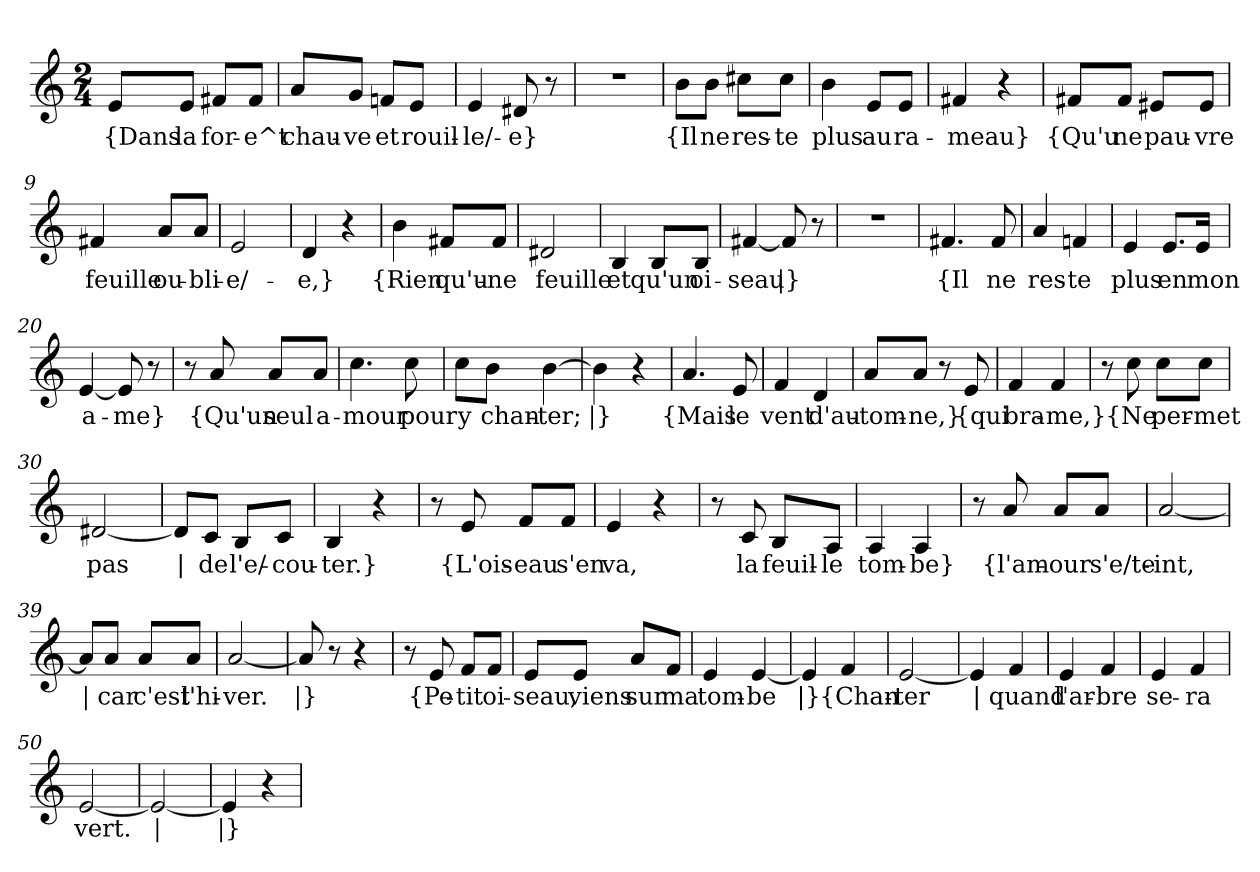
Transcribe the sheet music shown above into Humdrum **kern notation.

**kern	**text
*part1	*part1
*staff1	*staff1
*clefG2	*
*k[]	*
*M2/4	*
=1	=1
!	!LO:LY:b
8e/L	{Dans
!	!LO:LY:b
8e/J	la
!	!LO:LY:b
8f#X/L	for-
!	!LO:LY:b
8f#/J	-e^t
=2	=2
!	!LO:LY:b
8a/L	chau-
!	!LO:LY:b
8g/J	-ve
!	!LO:LY:b
8fn/L	et
!	!LO:LY:b
8e/J	rouil-
=3	=3
!	!LO:LY:b
4e/	-le/-
!	!LO:LY:b
8d#X/	-e}
8r	.
=4	=4
2r	.
=5	=5
!	!LO:LY:b
8b\L	{Il
!	!LO:LY:b
8b\J	ne
!	!LO:LY:b
8cc#X\L	res-
!	!LO:LY:b
8cc#\J	-te
=6	=6
!	!LO:LY:b
4b\	plus
!	!LO:LY:b
8e/L	au
!	!LO:LY:b
8e/J	ra-
=7	=7
!	!LO:LY:b
4f#X/	-meau}
4r	.
!!LO:LB:g=z
=8	=8
!	!LO:LY:b
8f#X/L	{Qu'u
!	!LO:LY:b
8f#/J	ne
!	!LO:LY:b
8e#X/L	pau-
!	!LO:LY:b
8e#/J	-vre
=9	=9
!	!LO:LY:b
4f#X/	feuille
!	!LO:LY:b
8a/L	ou-
!	!LO:LY:b
8a/J	-bli-
=10	=10
!	!LO:LY:b
2e/	-e/-
=11	=11
!	!LO:LY:b
4d/	e,}
4r	.
=12	=12
!	!LO:LY:b
4b\	{Rien
!	!LO:LY:b
8f#X/L	qu'u-
!	!LO:LY:b
8f#/J	-ne
=13	=13
!	!LO:LY:b
2d#X/	feuille
=14	=14
!	!LO:LY:b
4B/	et
!	!LO:LY:b
8B/L	qu'un
!	!LO:LY:b
8B/J	oi-
=15	=15
!	!LO:LY:b
[4f#X/	-seau
!	!LO:LY:b
8f#/]	|}
8r	.
=16	=16
2r	.
!!LO:LB:g=z
=17	=17
!	!LO:LY:b
4.f#X/	{Il
!	!LO:LY:b
8f#/	ne
=18	=18
!	!LO:LY:b
4a/	res-
!	!LO:LY:b
4fn/	-te
=19	=19
!	!LO:LY:b
4e/	plus
!	!LO:LY:b
8.e/L	en
!	!LO:LY:b
16e/Jk	mon
=20	=20
!	!LO:LY:b
[4e/	a-
!	!LO:LY:b
8e/]	-me}
8r	.
=21	=21
8r	.
!	!LO:LY:b
8a/	{Qu'un
!	!LO:LY:b
8a/L	seul
!	!LO:LY:b
8a/J	a-
=22	=22
!	!LO:LY:b
4.cc\	-mour
!	!LO:LY:b
8cc\	pour
=23	=23
!	!LO:LY:b
8cc\L	y
!	!LO:LY:b
8b\J	chan-
!	!LO:LY:b
[4b\	-ter;
=24	=24
!	!LO:LY:b
4b\]	|}
4r	.
=25	=25
!	!LO:LY:b
4.a/	{Mais
!	!LO:LY:b
8e/	le
!!LO:LB:g=z
=26	=26
!	!LO:LY:b
4f/	vent
!	!LO:LY:b
4d/	d'au-
=27	=27
!	!LO:LY:b
8a/L	-tom-
!	!LO:LY:b
8a/J	-ne,}
8r	.
!	!LO:LY:b
8e/	{qui
=28	=28
!	!LO:LY:b
4f/	bra-
!	!LO:LY:b
4f/	-me,}
=29	=29
8r	.
!	!LO:LY:b
8cc\	{Ne
!	!LO:LY:b
8cc\L	per-
!	!LO:LY:b
8cc\J	-met
=30	=30
!	!LO:LY:b
[2d#X/	pas
=31	=31
!	!LO:LY:b
8d#/L]	|
!	!LO:LY:b
8c/J	de
!	!LO:LY:b
8B/L	l'e/-
!	!LO:LY:b
8c/J	-cou-
=32	=32
!	!LO:LY:b
4B/	-ter.}
4r	.
=33	=33
8r	.
!	!LO:LY:b
8e/	{L'ois-
!	!LO:LY:b
8f/L	-eau
!	!LO:LY:b
8f/J	s'en
=34	=34
!	!LO:LY:b
4e/	va,
4r	.
!!LO:LB:g=z
=35	=35
8r	.
!	!LO:LY:b
8c/	la
!	!LO:LY:b
8B/L	feuil-
!	!LO:LY:b
8A/J	-le
=36	=36
!	!LO:LY:b
4A/	tom-
!	!LO:LY:b
4A/	-be}
=37	=37
8r	.
!	!LO:LY:b
8a/	{l'am-
!	!LO:LY:b
8a/L	-our
!	!LO:LY:b
8a/J	s'e/te-
=38	=38
!	!LO:LY:b
[2a/	-int,
=39	=39
!	!LO:LY:b
8a/L]	|
!	!LO:LY:b
8a/J	car
!	!LO:LY:b
8a/L	c'est
!	!LO:LY:b
8a/J	l'hi-
=40	=40
!	!LO:LY:b
[2a/	-ver.
=41	=41
!	!LO:LY:b
8a/]	|}
8r	.
4r	.
=42	=42
8r	.
!	!LO:LY:b
8e/	{Pe-
!	!LO:LY:b
8f/L	-tit
!	!LO:LY:b
8f/J	oi-
!!LO:LB:g=z
=43	=43
!	!LO:LY:b
8e/L	-seau,
!	!LO:LY:b
8e/J	viens
!	!LO:LY:b
8a/L	sur
!	!LO:LY:b
8f/J	ma
=44	=44
!	!LO:LY:b
4e/	tom-
!	!LO:LY:b
[4e/	-be
=45	=45
!	!LO:LY:b
4e/]	|}
!	!LO:LY:b
4f/	{Chan-
=46	=46
!	!LO:LY:b
[2e/	-ter
=47	=47
!	!LO:LY:b
4e/]	|
!	!LO:LY:b
4f/	quand
=48	=48
!	!LO:LY:b
4e/	l'ar-
!	!LO:LY:b
4f/	-bre
=49	=49
!	!LO:LY:b
4e/	se-
!	!LO:LY:b
4f/	-ra
=50	=50
!	!LO:LY:b
[2e/	vert.
=51	=51
!	!LO:LY:b
2e/_	|
=52	=52
!	!LO:LY:b
4e/]	|}
4r	.
=	=
*-	*-
